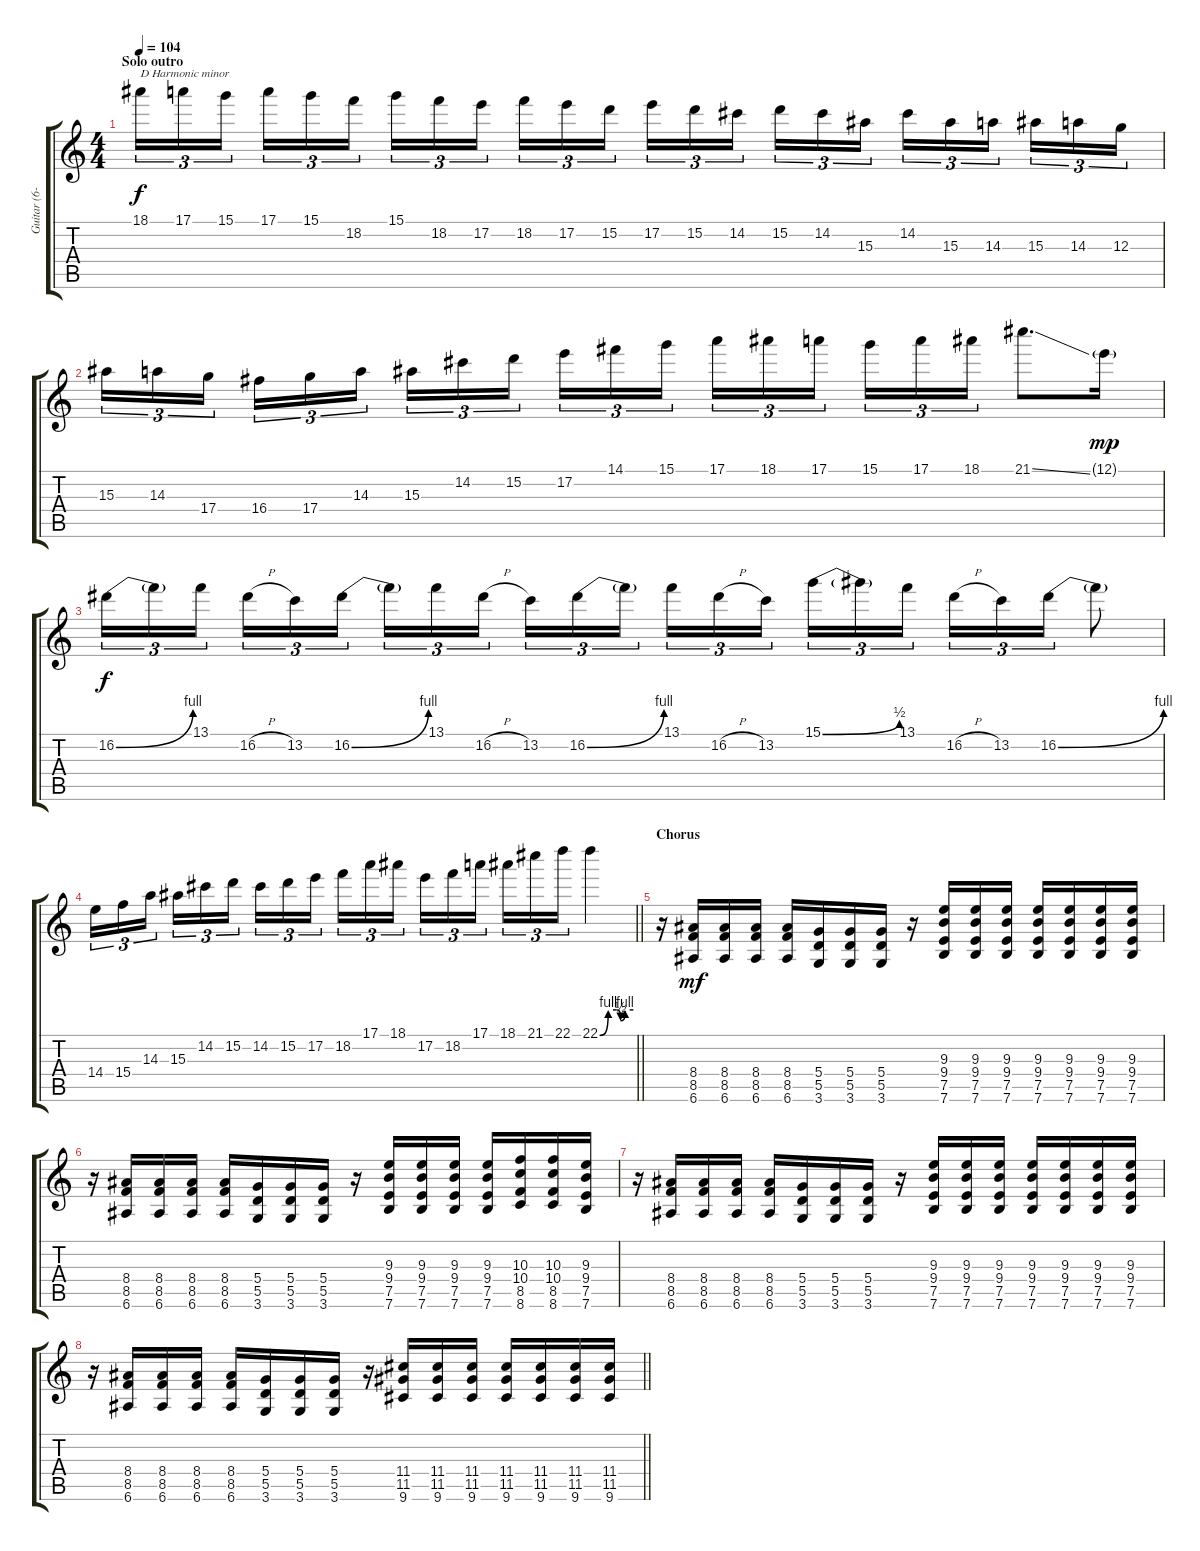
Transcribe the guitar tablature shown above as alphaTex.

\track ("Guitar (6-string)" "Guitar (6-") {instrument distortionguitar}
\staff {score tabs}
\tuning (E4 B3 G3 D3 A2 E2) {hide}
\ts (4 4)
\section ("" "Solo outro")
\tempo 104
\clef g2
\ks c
18.1.16{tu (3 2) txt "D Harmonic minor" dy f} 17.1.16{tu (3 2)} 15.1.16{tu (3 2) beam splitsecondary} 17.1.16{tu (3 2)} 15.1.16{tu (3 2)} 18.2.16{tu (3 2)} 15.1.16{tu (3 2)} 18.2.16{tu (3 2)} 17.2.16{tu (3 2) beam splitsecondary} 18.2.16{tu (3 2)} 17.2.16{tu (3 2)} 15.2.16{tu (3 2)} 17.2.16{tu (3 2)} 15.2.16{tu (3 2)} 14.2.16{tu (3 2) beam splitsecondary} 15.2.16{tu (3 2)} 14.2.16{tu (3 2)} 15.3.16{tu (3 2)} 14.2.16{tu (3 2)} 15.3.16{tu (3 2)} 14.3.16{tu (3 2) beam splitsecondary} 15.3.16{tu (3 2)} 14.3.16{tu (3 2)} 12.3.16{tu (3 2)} |
15.3.16{tu (3 2)} 14.3.16{tu (3 2)} 17.4.16{tu (3 2) beam splitsecondary} 16.4.16{tu (3 2)} 17.4.16{tu (3 2)} 14.3.16{tu (3 2)} 15.3.16{tu (3 2)} 14.2.16{tu (3 2)} 15.2.16{tu (3 2) beam splitsecondary} 17.2.16{tu (3 2)} 14.1.16{tu (3 2)} 15.1.16{tu (3 2)} 17.1.16{tu (3 2)} 18.1.16{tu (3 2)} 17.1.16{tu (3 2) beam splitsecondary} 15.1.16{tu (3 2)} 17.1.16{tu (3 2)} 18.1.16{tu (3 2)} 21.1{ss}.8{d} 12.1{g}.16{dy mp} |
16.2{be (bend 0 0 60 4)}.16{tu (3 2) dy f} 16.2{t}.16{tu (3 2)} 13.1.16{tu (3 2) beam splitsecondary} 16.2{h}.16{tu (3 2)} 13.2.16{tu (3 2)} 16.2{be (bend 0 0 60 4)}.16{tu (3 2)} 16.2{t}.16{tu (3 2)} 13.1.16{tu (3 2)} 16.2{h}.16{tu (3 2) beam splitsecondary} 13.2.16{tu (3 2)} 16.2{be (bend 0 0 60 4)}.16{tu (3 2)} 16.2{t}.16{tu (3 2)} 13.1.16{tu (3 2)} 16.2{h}.16{tu (3 2)} 13.2.16{tu (3 2) beam splitsecondary} 15.1{be (bend 0 0 60 2)}.16{tu (3 2)} 15.1{t}.16{tu (3 2)} 13.1.16{tu (3 2)} 16.2{h}.16{tu (3 2)} 13.2.16{tu (3 2)} 16.2{be (bend 0 0 60 4)}.16{tu (3 2)} 16.2{t}.8 |
\barLineRight lightlight
14.4.16{tu (3 2)} 15.4.16{tu (3 2)} 14.3.16{tu (3 2) beam splitsecondary} 15.3.16{tu (3 2)} 14.2.16{tu (3 2)} 15.2.16{tu (3 2)} 14.2.16{tu (3 2)} 15.2.16{tu (3 2)} 17.2.16{tu (3 2) beam splitsecondary} 18.2.16{tu (3 2)} 17.1.16{tu (3 2)} 18.1.16{tu (3 2)} 17.2.16{tu (3 2)} 18.2.16{tu (3 2)} 17.1.16{tu (3 2) beam splitsecondary} 18.1.16{tu (3 2)} 21.1.16{tu (3 2)} 22.1.16{tu (3 2)} 22.1{be (custom 0 0 15 4 30 4 37 2 45 4 60 4)}.4 |
\section ("" "Chorus")
r.16{volume 12 balance 16} (8.4 8.5 6.6).16{dy mf} (8.4 8.5 6.6).16 (8.4 8.5 6.6).16 (8.4 8.5 6.6).16 (5.4 5.5 3.6).16 (5.4 5.5 3.6).16 (5.4 5.5 3.6).16 r.16 (9.3 9.4 7.5 7.6).16 (9.3 9.4 7.5 7.6).16 (9.3 9.4 7.5 7.6).16 (9.3 9.4 7.5 7.6).16 (9.3 9.4 7.5 7.6).16 (9.3 9.4 7.5 7.6).16 (9.3 9.4 7.5 7.6).16 |
r.16 (8.4 8.5 6.6).16 (8.4 8.5 6.6).16 (8.4 8.5 6.6).16 (8.4 8.5 6.6).16 (5.4 5.5 3.6).16 (5.4 5.5 3.6).16 (5.4 5.5 3.6).16 r.16 (9.3 9.4 7.5 7.6).16 (9.3 9.4 7.5 7.6).16 (9.3 9.4 7.5 7.6).16 (9.3 9.4 7.5 7.6).16 (10.3 10.4 8.5 8.6).16 (10.3 10.4 8.5 8.6).16 (9.3 9.4 7.5 7.6).16 |
r.16{volume 12} (8.4 8.5 6.6).16 (8.4 8.5 6.6).16 (8.4 8.5 6.6).16 (8.4 8.5 6.6).16 (5.4 5.5 3.6).16 (5.4 5.5 3.6).16 (5.4 5.5 3.6).16 r.16 (9.3 9.4 7.5 7.6).16 (9.3 9.4 7.5 7.6).16 (9.3 9.4 7.5 7.6).16 (9.3 9.4 7.5 7.6).16 (9.3 9.4 7.5 7.6).16 (9.3 9.4 7.5 7.6).16 (9.3 9.4 7.5 7.6).16 |
\barLineRight lightlight
r.16 (8.4 8.5 6.6).16 (8.4 8.5 6.6).16 (8.4 8.5 6.6).16 (8.4 8.5 6.6).16 (5.4 5.5 3.6).16 (5.4 5.5 3.6).16 (5.4 5.5 3.6).16 r.16 (11.4 11.5 9.6).16 (11.4 11.5 9.6).16 (11.4 11.5 9.6).16 (11.4 11.5 9.6).16 (11.4 11.5 9.6).16 (11.4 11.5 9.6).16 (11.4 11.5 9.6).16
